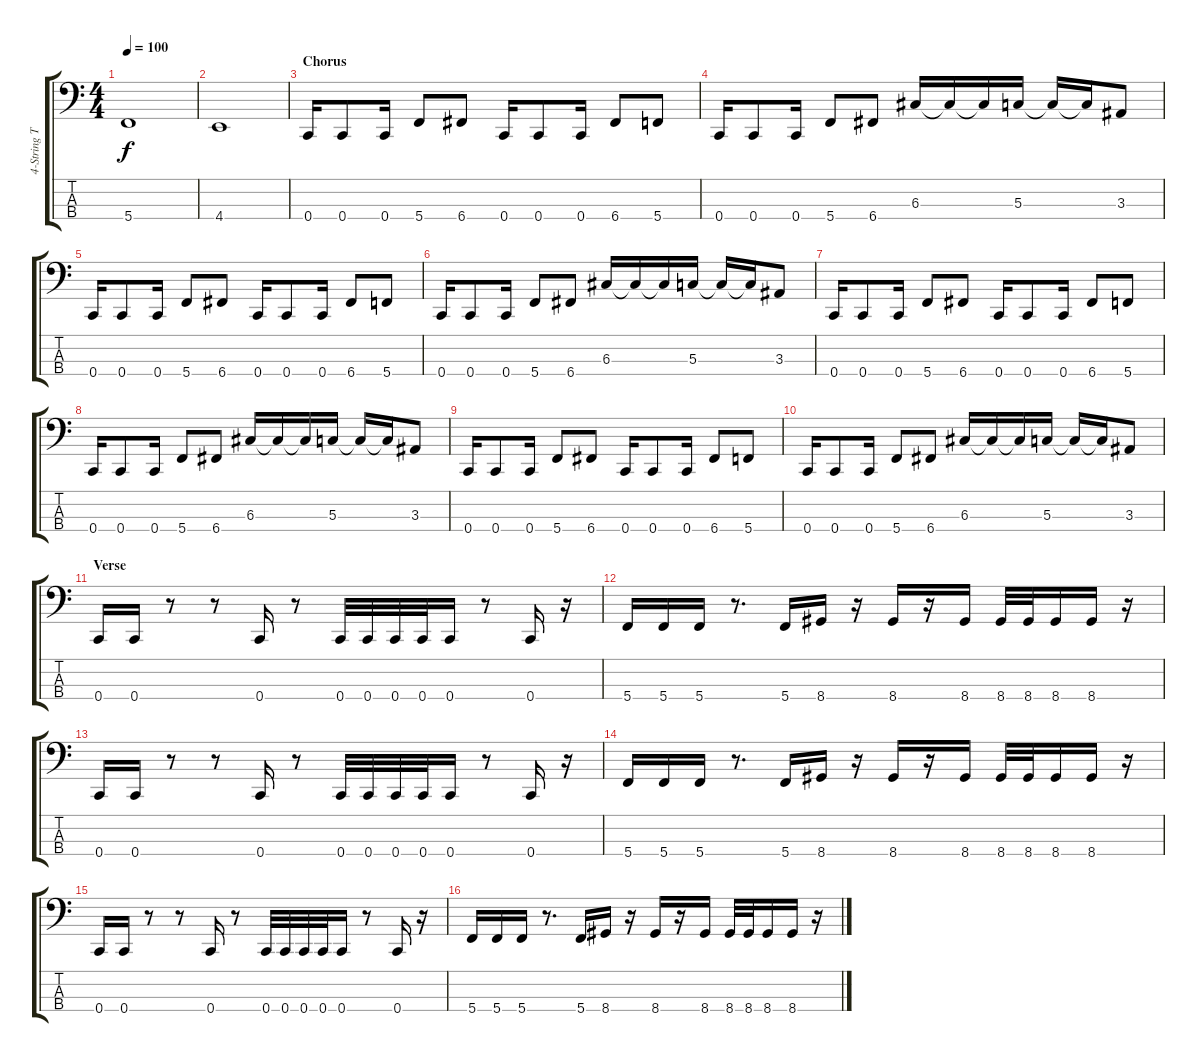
\track ("4-String Thing" "4-String T") {instrument electricbassfinger}
\staff {score tabs}
\tuning (F2 C2 G1 C1) {hide}
\ts (4 4)
\tempo 100
\clef f4
\ks c
5.4.1{dy f} |
4.4.1 |
\section ("" "Chorus")
0.4.16 0.4.8 0.4.16 5.4.8 6.4.8 0.4.16 0.4.8 0.4.16 6.4.8 5.4.8 |
0.4.16 0.4.8 0.4.16 5.4.8 6.4.8 6.3.16 6.3{t}.16 6.3{t}.16 5.3.16 5.3{t}.16 5.3{t}.16 3.3.8 |
0.4.16 0.4.8 0.4.16 5.4.8 6.4.8 0.4.16 0.4.8 0.4.16 6.4.8 5.4.8 |
0.4.16 0.4.8 0.4.16 5.4.8 6.4.8 6.3.16 6.3{t}.16 6.3{t}.16 5.3.16 5.3{t}.16 5.3{t}.16 3.3.8 |
0.4.16 0.4.8 0.4.16 5.4.8 6.4.8 0.4.16 0.4.8 0.4.16 6.4.8 5.4.8 |
0.4.16 0.4.8 0.4.16 5.4.8 6.4.8 6.3.16 6.3{t}.16 6.3{t}.16 5.3.16 5.3{t}.16 5.3{t}.16 3.3.8 |
0.4.16 0.4.8 0.4.16 5.4.8 6.4.8 0.4.16 0.4.8 0.4.16 6.4.8 5.4.8 |
0.4.16 0.4.8 0.4.16 5.4.8 6.4.8 6.3.16 6.3{t}.16 6.3{t}.16 5.3.16 5.3{t}.16 5.3{t}.16 3.3.8 |
\section ("" "Verse")
0.4.16 0.4.16 r.8 r.8 0.4.16 r.8 0.4.32 0.4.32 0.4.32 0.4.32 0.4.16 r.8 0.4.16 r.16 |
5.4.16 5.4.16 5.4.16 r.8{d} 5.4.16 8.4.16 r.16 8.4.16 r.16 8.4.16 8.4.32 8.4.32 8.4.16 8.4.16 r.16 |
0.4.16 0.4.16 r.8 r.8 0.4.16 r.8 0.4.32 0.4.32 0.4.32 0.4.32 0.4.16 r.8 0.4.16 r.16 |
5.4.16 5.4.16 5.4.16 r.8{d} 5.4.16 8.4.16 r.16 8.4.16 r.16 8.4.16 8.4.32 8.4.32 8.4.16 8.4.16 r.16 |
0.4.16{instrument slapbass2} 0.4.16 r.8 r.8 0.4.16 r.8 0.4.32 0.4.32 0.4.32 0.4.32 0.4.16 r.8 0.4.16 r.16 |
5.4.16 5.4.16 5.4.16 r.8{d} 5.4.16 8.4.16 r.16 8.4.16 r.16 8.4.16 8.4.32 8.4.32 8.4.16 8.4.16 r.16
